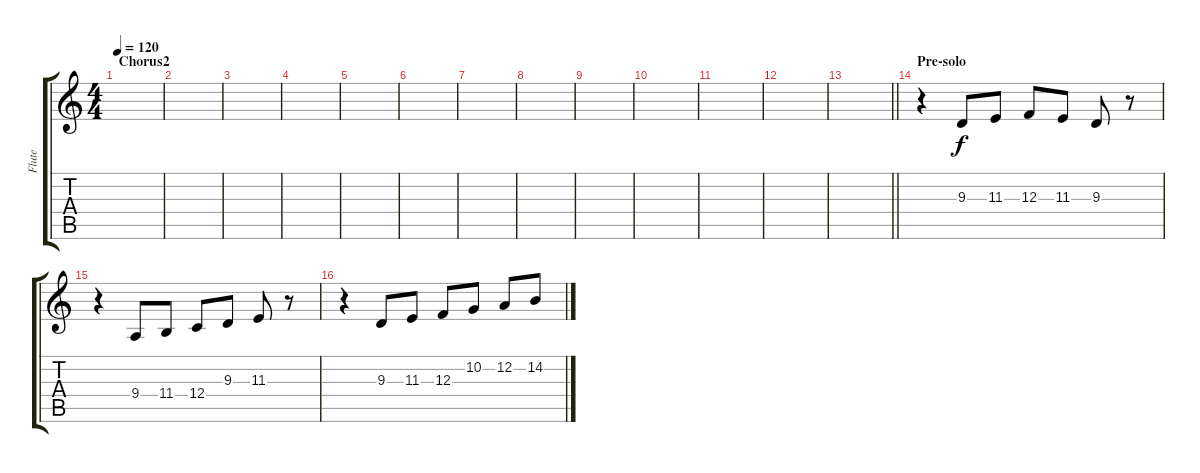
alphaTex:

\track ("Flute" "Flute") {instrument lead3calliope}
\staff {score tabs}
\tuning (D4 A3 F3 C3 G2 D2) {hide}
\ts (4 4)
\section ("" "Chorus2")
\tempo 120
\clef g2
\ks c
|
|
|
|
|
|
|
|
|
|
|
|
\barLineRight lightlight
|
\section ("" "Pre-solo")
r.4 9.3.8 11.3.8 12.3.8 11.3.8 9.3.8 r.8 |
r.4 9.4.8 11.4.8 12.4.8 9.3.8 11.3.8 r.8 |
r.4 9.3.8 11.3.8 12.3.8 10.2.8 12.2.8 14.2.8
